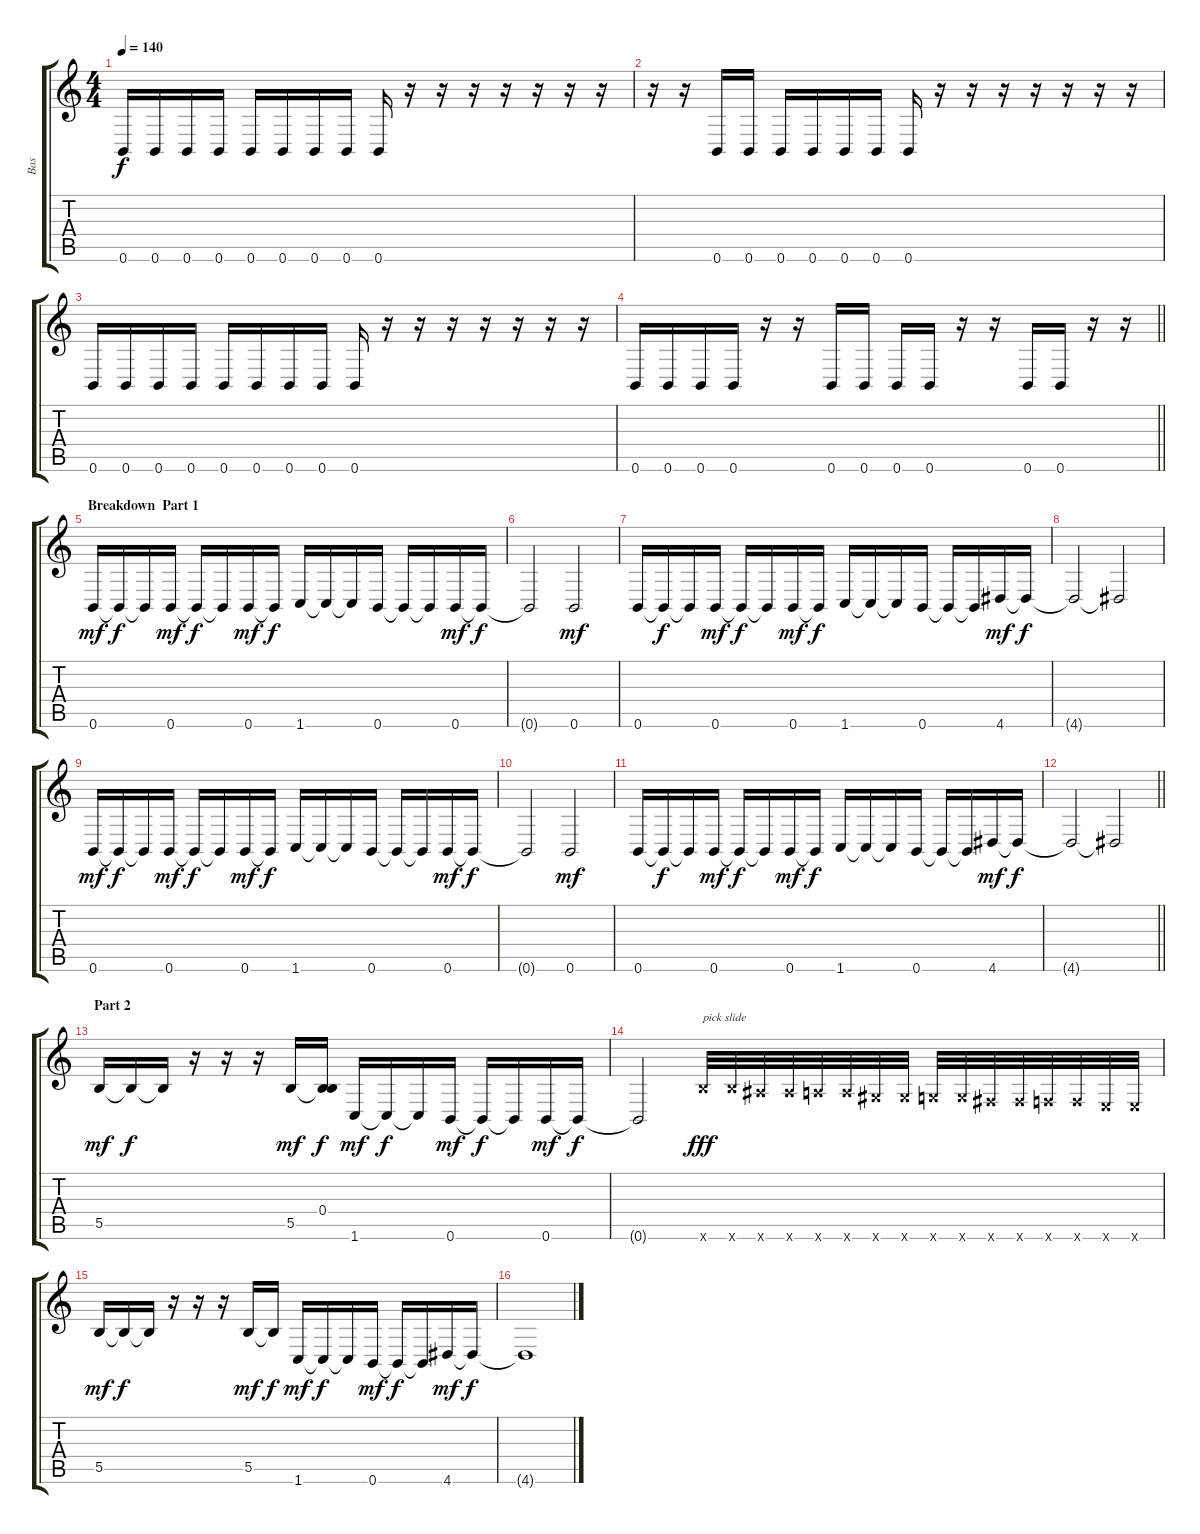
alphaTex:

\track ("Bas" "Bas") {instrument electricbassfinger}
\staff {score tabs}
\tuning (Db4 Ab3 E3 B2 Gb2 B1) {hide}
\ts (4 4)
\tempo 140
\clef g2
\ks c
0.6.16{dy f} 0.6.16 0.6.16 0.6.16 0.6.16 0.6.16 0.6.16 0.6.16 0.6.16 r.16 r.16 r.16 r.16 r.16 r.16 r.16 |
r.16 r.16 0.6.16 0.6.16 0.6.16 0.6.16 0.6.16 0.6.16 0.6.16 r.16 r.16 r.16 r.16 r.16 r.16 r.16 |
0.6.16 0.6.16 0.6.16 0.6.16 0.6.16 0.6.16 0.6.16 0.6.16 0.6.16 r.16 r.16 r.16 r.16 r.16 r.16 r.16 |
\barLineRight lightlight
0.6.16 0.6.16 0.6.16 0.6.16 r.16 r.16 0.6.16 0.6.16 0.6.16 0.6.16 r.16 r.16 0.6.16 0.6.16 r.16 r.16 |
\section ("" "Breakdown  Part 1")
0.6.16{dy mf} 0.6{t}.16{dy f} 0.6{t}.16 0.6.16{dy mf} 0.6{t}.16{dy f} 0.6{t}.16 0.6.16{dy mf} 0.6{t}.16{dy f} 1.6.16 1.6{t}.16 1.6{t}.16 0.6.16 0.6{t}.16 0.6{t}.16 0.6.16{dy mf} 0.6{t}.16{dy f} |
0.6{t}.2 0.6.2{dy mf} |
0.6.16 0.6{t}.16{dy f} 0.6{t}.16 0.6.16{dy mf} 0.6{t}.16{dy f} 0.6{t}.16 0.6.16{dy mf} 0.6{t}.16{dy f} 1.6.16 1.6{t}.16 1.6{t}.16 0.6.16 0.6{t}.16 0.6{t}.16 4.6.16{dy mf} 4.6{t}.16{dy f} |
4.6{t}.2 4.6{t}.2 |
0.6.16{dy mf} 0.6{t}.16{dy f} 0.6{t}.16 0.6.16{dy mf} 0.6{t}.16{dy f} 0.6{t}.16 0.6.16{dy mf} 0.6{t}.16{dy f} 1.6.16 1.6{t}.16 1.6{t}.16 0.6.16 0.6{t}.16 0.6{t}.16 0.6.16{dy mf} 0.6{t}.16{dy f} |
0.6{t}.2 0.6.2{dy mf} |
0.6.16 0.6{t}.16{dy f} 0.6{t}.16 0.6.16{dy mf} 0.6{t}.16{dy f} 0.6{t}.16 0.6.16{dy mf} 0.6{t}.16{dy f} 1.6.16 1.6{t}.16 1.6{t}.16 0.6.16 0.6{t}.16 0.6{t}.16 4.6.16{dy mf} 4.6{t}.16{dy f} |
\barLineRight lightlight
4.6{t}.2 4.6{t}.2 |
\section ("" "Part 2")
5.5.16{dy mf} 5.5{t}.16{dy f} 5.5{t}.16 r.16 r.16 r.16 5.5.16{dy mf} (0.4 5.5{t}).16{dy f} 1.6.16{dy mf} 1.6{t}.16{dy f} 1.6{t}.16 0.6.16{dy mf} 0.6{t}.16{dy f} 0.6{t}.16 0.6.16{dy mf} 0.6{t}.16{dy f} |
0.6{t}.2 12.6{x}.32{txt "pick slide" dy fff} 12.6{x}.32 11.6{x}.32 11.6{x}.32 10.6{x}.32 10.6{x}.32 9.6{x}.32 9.6{x}.32 8.6{x}.32 8.6{x}.32 7.6{x}.32 7.6{x}.32 6.6{x}.32 6.6{x}.32 5.6{x}.32 5.6{x}.32 |
5.5.16{dy mf} 5.5{t}.16{dy f} 5.5{t}.16 r.16 r.16 r.16 5.5.16{dy mf} 5.5{t}.16{dy f} 1.6.16{dy mf} 1.6{t}.16{dy f} 1.6{t}.16 0.6.16{dy mf} 0.6{t}.16{dy f} 0.6{t}.16 4.6.16{dy mf} 4.6{t}.16{dy f} |
4.6{t}.1
